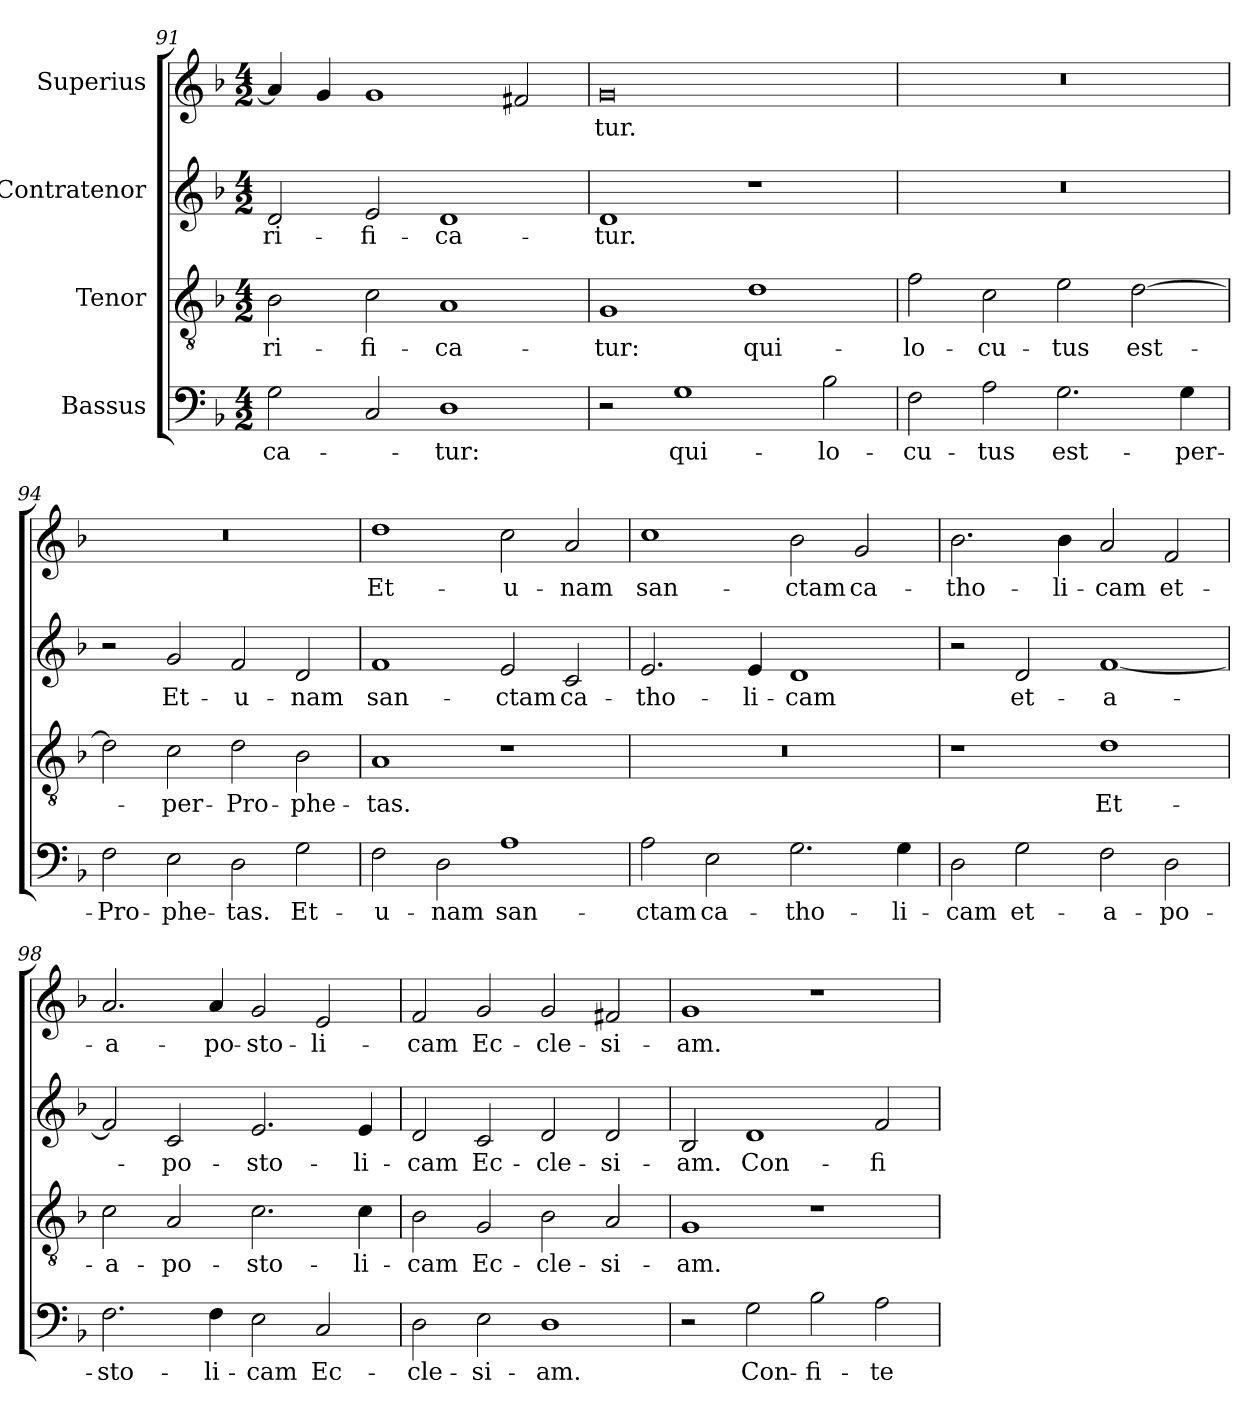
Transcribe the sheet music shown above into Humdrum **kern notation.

**kern	**text	**kern	**text	**kern	**text	**kern	**text
*part4	*part4	*part3	*part3	*part2	*part2	*part1	*part1
*staff4	*staff4	*staff3	*staff3	*staff2	*staff2	*staff1	*staff1
*I"Bassus	*	*I"Tenor	*	*I"Contratenor	*	*I"Superius	*
*clefF4	*	*clefGv2	*	*clefG2	*	*clefG2	*
*k[b-]	*	*k[b-]	*	*k[b-]	*	*k[b-]	*
*M4/2	*	*M4/2	*	*M4/2	*	*M4/2	*
=91	=91	=91	=91	=91	=91	=91	=91
2G\	-ca-	2B-\	-ri-	2d/	-ri-	4a/]	.
.	.	.	.	.	.	4g/	.
2C/	.	2c\	-fi-	2e/	-fi-	1g/	.
1D\	-tur:	1A/	-ca-	1d/	-ca-	.	.
.	.	.	.	.	.	2f#X/	.
=92	=92	=92	=92	=92	=92	=92	=92
2r	.	1G/	-tur:	1d/	-tur.	0g/	-tur.
1G\	qui-	.	.	.	.	.	.
.	.	1d\	qui-	1r	.	.	.
2B-\	lo-	.	.	.	.	.	.
=93	=93	=93	=93	=93	=93	=93	=93
2F\	-cu-	2f\	lo-	0r	.	0r	.
2A\	-tus	2c\	-cu-	.	.	.	.
2.G\	est-	2e\	-tus	.	.	.	.
.	.	[2d\	est-	.	.	.	.
4G\	per-	.	.	.	.	.	.
=94	=94	=94	=94	=94	=94	=94	=94
2F\	Pro-	2d\]	.	2r	.	0r	.
2E\	-phe-	2c\	per-	2g/	Et-	.	.
2D\	-tas.	2d\	Pro-	2f/	u-	.	.
2G\	Et-	2B-\	-phe-	2d/	-nam	.	.
=95	=95	=95	=95	=95	=95	=95	=95
2F\	u-	1A/	-tas.	1f/	san-	1dd\	Et-
2D\	-nam	.	.	.	.	.	.
1A\	san-	1r	.	2e/	-ctam	2cc\	u-
.	.	.	.	2c/	ca-	2a/	-nam
=96	=96	=96	=96	=96	=96	=96	=96
2A\	-ctam	0r	.	2.e/	-tho-	1cc\	san-
2E\	ca-	.	.	.	.	.	.
.	.	.	.	4e/	-li-	.	.
2.G\	-tho-	.	.	1d/	-cam	2b-\	-ctam
.	.	.	.	.	.	2g/	ca-
4G\	-li-	.	.	.	.	.	.
=97	=97	=97	=97	=97	=97	=97	=97
2D\	-cam	1r	.	2r	.	2.b-\	-tho-
2G\	et-	.	.	2d/	et-	.	.
.	.	.	.	.	.	4b-\	-li-
2F\	a-	1d\	Et-	[1f/	a-	2a/	-cam
2D\	-po-	.	.	.	.	2f/	et-
=98	=98	=98	=98	=98	=98	=98	=98
2.F\	-sto-	2c\	a-	2f/]	.	2.a/	a-
.	.	2A/	-po-	2c/	-po-	.	.
4F\	-li-	.	.	.	.	4a/	-po-
2E\	-cam	2.c\	-sto-	2.e/	-sto-	2g/	-sto-
2C/	Ec-	.	.	.	.	2e/	-li-
.	.	4c\	-li-	4e/	-li-	.	.
=99	=99	=99	=99	=99	=99	=99	=99
2D\	-cle-	2B-\	-cam	2d/	-cam	2f/	-cam
2E\	-si-	2G/	Ec-	2c/	Ec-	2g/	Ec-
1D\	-am.	2B-\	-cle-	2d/	-cle-	2g/	-cle-
.	.	2A/	-si-	2d/	-si-	2f#X/	-si-
=100	=100	=100	=100	=100	=100	=100	=100
2r	.	1G/	-am.	2B-/	-am.	1g/	-am.
2G\	Con-	.	.	1d/	Con-	.	.
2B-\	-fi-	1r	.	.	.	1r	.
2A\	-te-	.	.	2f/	-fi-	.	.
=	=	=	=	=	=	=	=
*-	*-	*-	*-	*-	*-	*-	*-
